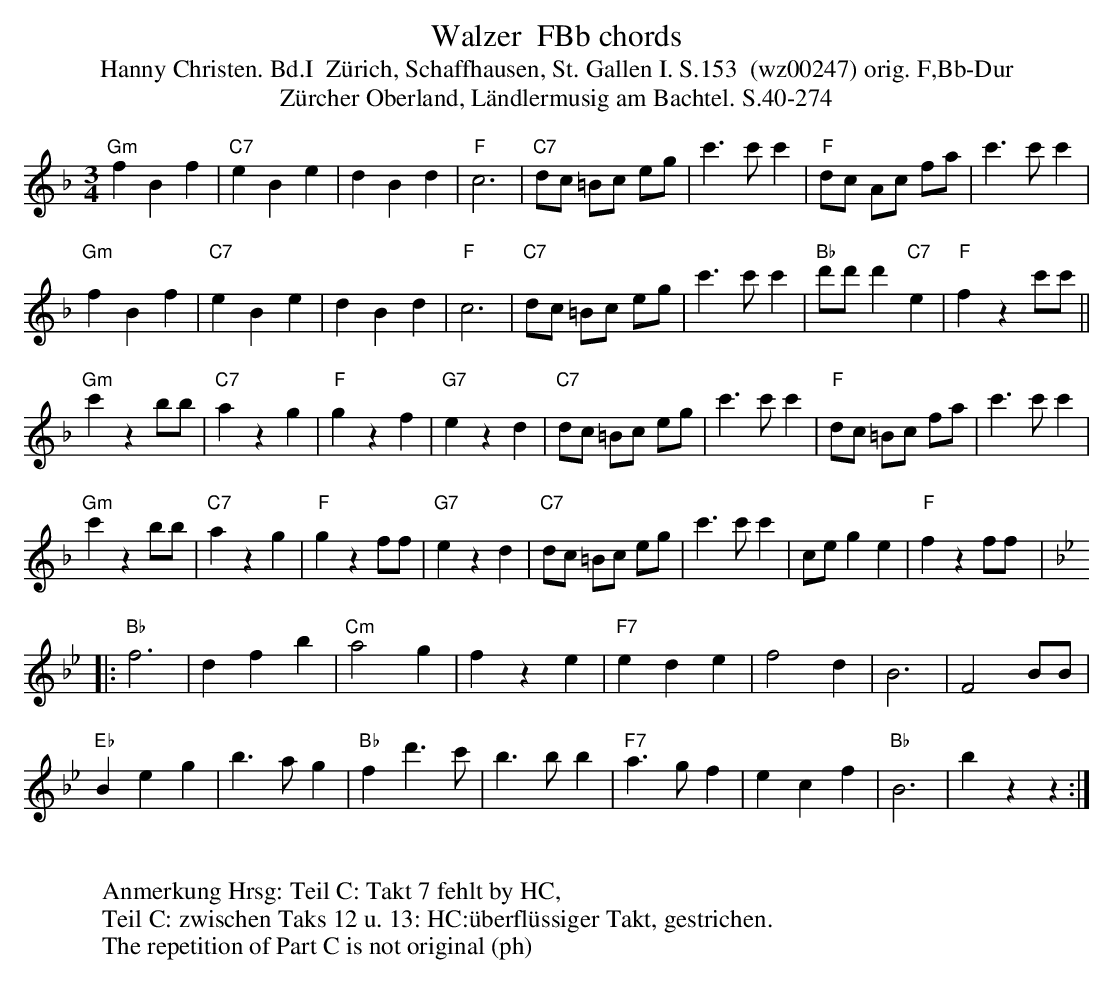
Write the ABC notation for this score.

X:1
T: Walzer  FBb chords
T:Hanny Christen. Bd.I  Z\"urich, Schaffhausen, St. Gallen I. S.153  (wz00247) orig. F,Bb-Dur
T: Z\"urcher Oberland, L\"andlermusig am Bachtel. S.40-274
M:3/4
L:1/8
K:F %%MIDI gchordon
"Gm"f2B2f2 | "C7"e2B2e2 | d2B2d2 | "F"c6 | "C7"dc =Bc eg | c'3c'c'2 | "F"dc Ac fa | c'3c'c'2 |
"Gm"f2B2f2 | "C7"e2B2e2 | d2B2d2 | "F"c6 | "C7"dc =Bc eg | c'3c'c'2 | "Bb"d'd'd'2 "C7"e2 | "F"f2z2c'c' ||
"Gm"c'2z2bb | "C7"a2z2g2 | "F"g2z2f2 | "G7"e2z2d2 | "C7"dc =Bc eg |  c'3c'c'2 | "F"dc =Bc fa | c'3c'c'2 |
"Gm"c'2z2bb | "C7"a2z2g2 | "F"g2z2ff | "G7"e2z2d2 | "C7"dc =Bc eg |  c'3c'c'2 | ce g2e2 | "F"f2z2ff |: [K:Bb]
 [L:1/4] "Bb"f3 | dfb | "Cm"a2g | fze | "F7"ede | f2d | B3 | F2B/B/ |
"Eb"Beg | b>ag | "Bb"fd'>c' | b>bb | "F7"a>gf | ecf | "Bb"B3 | bzz :|
W:
W: Anmerkung Hrsg: Teil C: Takt 7 fehlt by HC,
W: Teil C: zwischen Taks 12 u. 13: HC:überflüssiger Takt, gestrichen.
W: The repetition of Part C is not original (ph)
